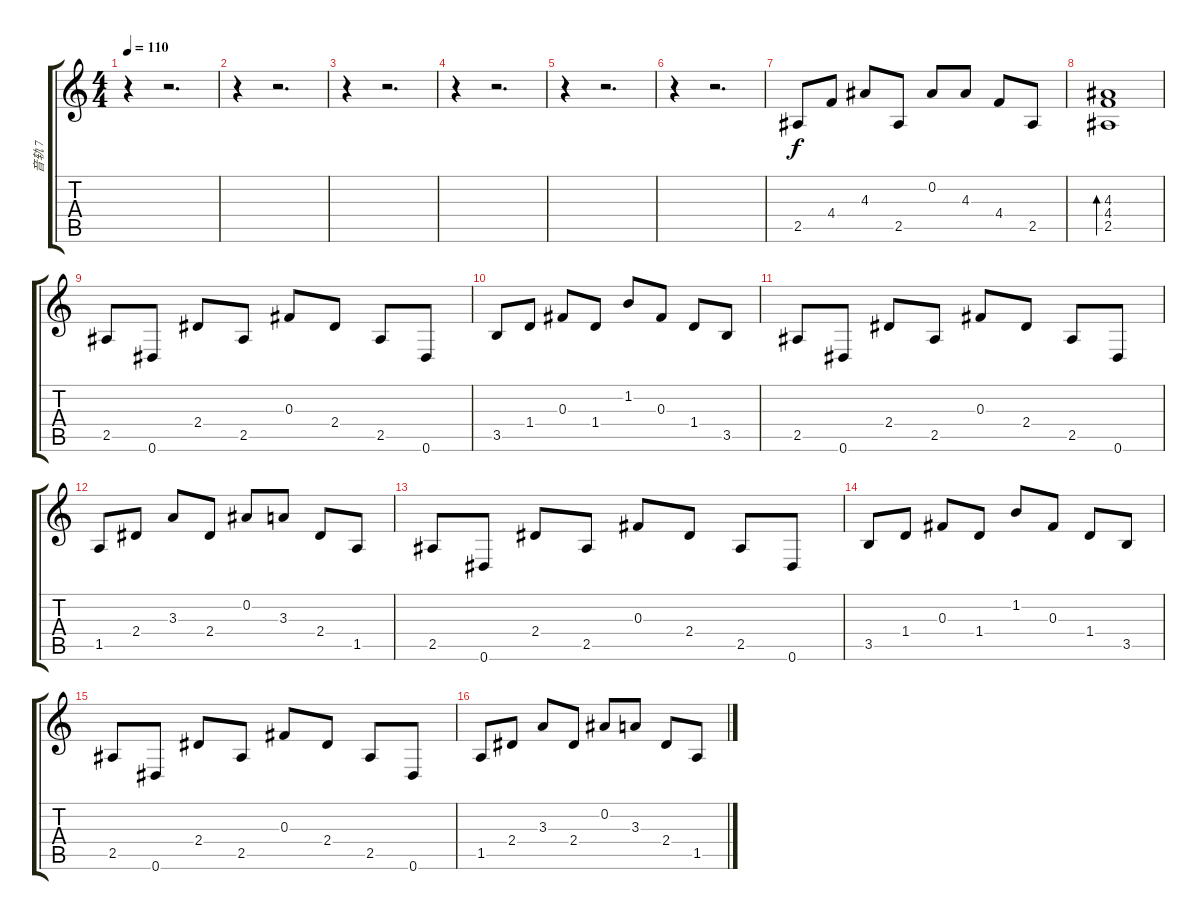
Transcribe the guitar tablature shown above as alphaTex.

\track ("音轨 7" "音轨 7") {instrument acousticguitarsteel}
\staff {score tabs}
\tuning (Eb4 Bb3 Gb3 Db3 Ab2 Eb2) {hide}
\ts (4 4)
\tempo 110
\clef g2
\ks c
r.4{dy f} r.2{d} |
r.4 r.2{d} |
r.4 r.2{d} |
r.4 r.2{d} |
r.4 r.2{d} |
r.4 r.2{d} |
2.5.8 4.4.8 4.3.8 2.5.8 0.2.8 4.3.8 4.4.8 2.5.8 |
(4.3 4.4 2.5).1{bd 480} |
2.5.8 0.6.8 2.4.8 2.5.8 0.3.8 2.4.8 2.5.8 0.6.8 |
3.5.8 1.4.8 0.3.8 1.4.8 1.2.8 0.3.8 1.4.8 3.5.8 |
2.5.8 0.6.8 2.4.8 2.5.8 0.3.8 2.4.8 2.5.8 0.6.8 |
1.5.8 2.4.8 3.3.8 2.4.8 0.2.8 3.3.8 2.4.8 1.5.8 |
2.5.8 0.6.8 2.4.8 2.5.8 0.3.8 2.4.8 2.5.8 0.6.8 |
3.5.8 1.4.8 0.3.8 1.4.8 1.2.8 0.3.8 1.4.8 3.5.8 |
2.5.8 0.6.8 2.4.8 2.5.8 0.3.8 2.4.8 2.5.8 0.6.8 |
1.5.8 2.4.8 3.3.8 2.4.8 0.2.8 3.3.8 2.4.8 1.5.8
